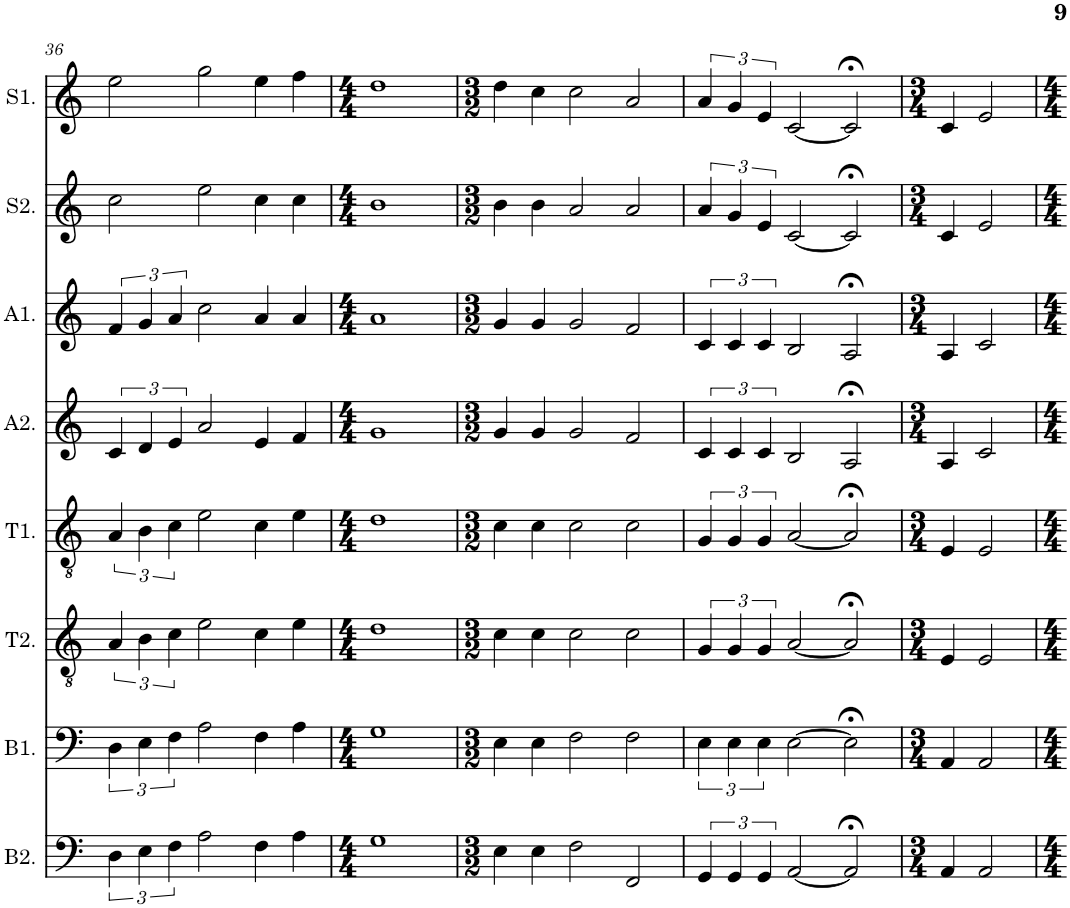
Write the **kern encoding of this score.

**kern	**kern	**kern	**kern	**kern	**kern	**kern	**kern
*part8	*part7	*part6	*part5	*part4	*part3	*part2	*part1
*staff8	*staff7	*staff6	*staff5	*staff4	*staff3	*staff2	*staff1
*I"Bass 2	*I"Bass 1	*I"Tenor 2	*I"Tenor 1	*I"Alto 2	*I"Alto 1	*I"Soprano 2	*I"Soprano 1
*I'B2.	*I'B1.	*I'T2.	*I'T1.	*I'A2.	*I'A1.	*I'S2.	*I'S1.
!!LO:PB:g=z
*clefF4	*clefF4	*clefGv2	*clefGv2	*clefG2	*clefG2	*clefG2	*clefG2
*k[]	*k[]	*k[]	*k[]	*k[]	*k[]	*k[]	*k[]
*M3/2	*M3/2	*M3/2	*M3/2	*M3/2	*M3/2	*M3/2	*M3/2
=36	=36	=36	=36	=36	=36	=36	=36
6D\	6D\	6A/	6A/	6c/	6f/	2cc\	2ee\
6E\	6E\	6B\	6B\	6d/	6g/	.	.
6F\	6F\	6c\	6c\	6e/	6a/	.	.
2A\	2A\	2e\	2e\	2a/	2cc\	2ee\	2gg\
4F\	4F\	4c\	4c\	4e/	4a/	4cc\	4ee\
4A\	4A\	4e\	4e\	4f/	4a/	4cc\	4ff\
=37	=37	=37	=37	=37	=37	=37	=37
*M4/4	*M4/4	*M4/4	*M4/4	*M4/4	*M4/4	*M4/4	*M4/4
1G	1G	1d	1d	1g	1a	1b	1dd
=38	=38	=38	=38	=38	=38	=38	=38
*M3/2	*M3/2	*M3/2	*M3/2	*M3/2	*M3/2	*M3/2	*M3/2
4E\	4E\	4c\	4c\	4g/	4g/	4b\	4dd\
4E\	4E\	4c\	4c\	4g/	4g/	4b\	4cc\
2F\	2F\	2c\	2c\	2g/	2g/	2a/	2cc\
2FF/	2F\	2c\	2c\	2f/	2f/	2a/	2a/
=39	=39	=39	=39	=39	=39	=39	=39
6GG/	6E\	6G/	6G/	6c/	6c/	6a/	6a/
6GG/	6E\	6G/	6G/	6c/	6c/	6g/	6g/
6GG/	6E\	6G/	6G/	6c/	6c/	6e/	6e/
[2AA/	[2E\	[2A/	[2A/	2B/	2B/	[2c/	[2c/
2AA;</]	2E;<\]	2A;</]	2A;</]	2A;</	2A;</	2c;</]	2c;</]
=40	=40	=40	=40	=40	=40	=40	=40
*M3/4	*M3/4	*M3/4	*M3/4	*M3/4	*M3/4	*M3/4	*M3/4
4AA/	4AA/	4E/	4E/	4A/	4A/	4c/	4c/
2AA/	2AA/	2E/	2E/	2c/	2c/	2e/	2e/
=	=	=	=	=	=	=	=
*-	*-	*-	*-	*-	*-	*-	*-
